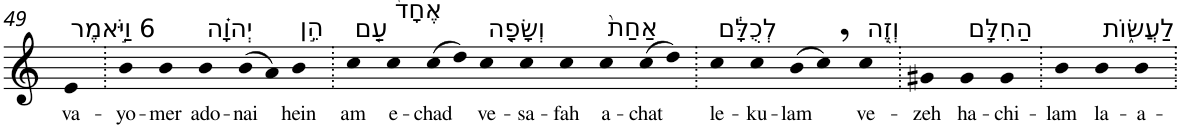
**kern	**text
*part1	*part1
*staff1	*staff1
*I"Piano	*
*I'Pno	*
!!LO:PB:g=z
*clefG2	*
*k[]	*
=49	=49
!LO:TX:a:t=6 וַיֹּ֣אמֶר	!
!	!LO:LY:b
4e	va-
=50.	=50.
!	!LO:LY:b
4b	-yo-
!	!LO:LY:b
4b	-mer
!LO:TX:a:t=יְהוָ֗ה	!
!	!LO:LY:b
4b	ado-
!	!LO:LY:b
(>8b	-nai
8a)	.
!LO:TX:a:t=הֵ֣ן	!
!	!LO:LY:b
4b	hein
=51.	=51.
!LO:TX:a:t=עַ֤ם	!
!	!LO:LY:b
4cc	am
!LO:TX:a:t=אֶחָד֙	!
!	!LO:LY:b
4cc	e-
!	!LO:LY:b
(>8cc	-chad
8dd)	.
!LO:TX:a:t=וְשָׂפָ֤ה	!
!	!LO:LY:b
4cc	ve-
!	!LO:LY:b
4cc	-sa-
!	!LO:LY:b
4cc	-fah
!LO:TX:a:t=אַחַת֙	!
!	!LO:LY:b
4cc	a-
!	!LO:LY:b
(>8cc	-chat
8dd)	.
=52.	=52.
!LO:TX:a:t=לְכֻלָּ֔ם	!
!	!LO:LY:b
4cc	le-
!	!LO:LY:b
4cc	-ku-
!	!LO:LY:b
(>8b	-lam
8cc,)	.
!LO:TX:a:t=וְזֶ֖ה	!
!	!LO:LY:b
4cc	ve-
=53.	=53.
!	!LO:LY:b
4g#X	-zeh
!LO:TX:a:t=הַחִלָּ֣ם	!
!	!LO:LY:b
4g#	ha-
!	!LO:LY:b
4g#	-chi-
=54.	=54.
!	!LO:LY:b
4b	-lam
!LO:TX:a:t=לַעֲשׂ֑וֹת	!
!	!LO:LY:b
4b	la-
!	!LO:LY:b
4b	-a-
=.	=.
*-	*-
